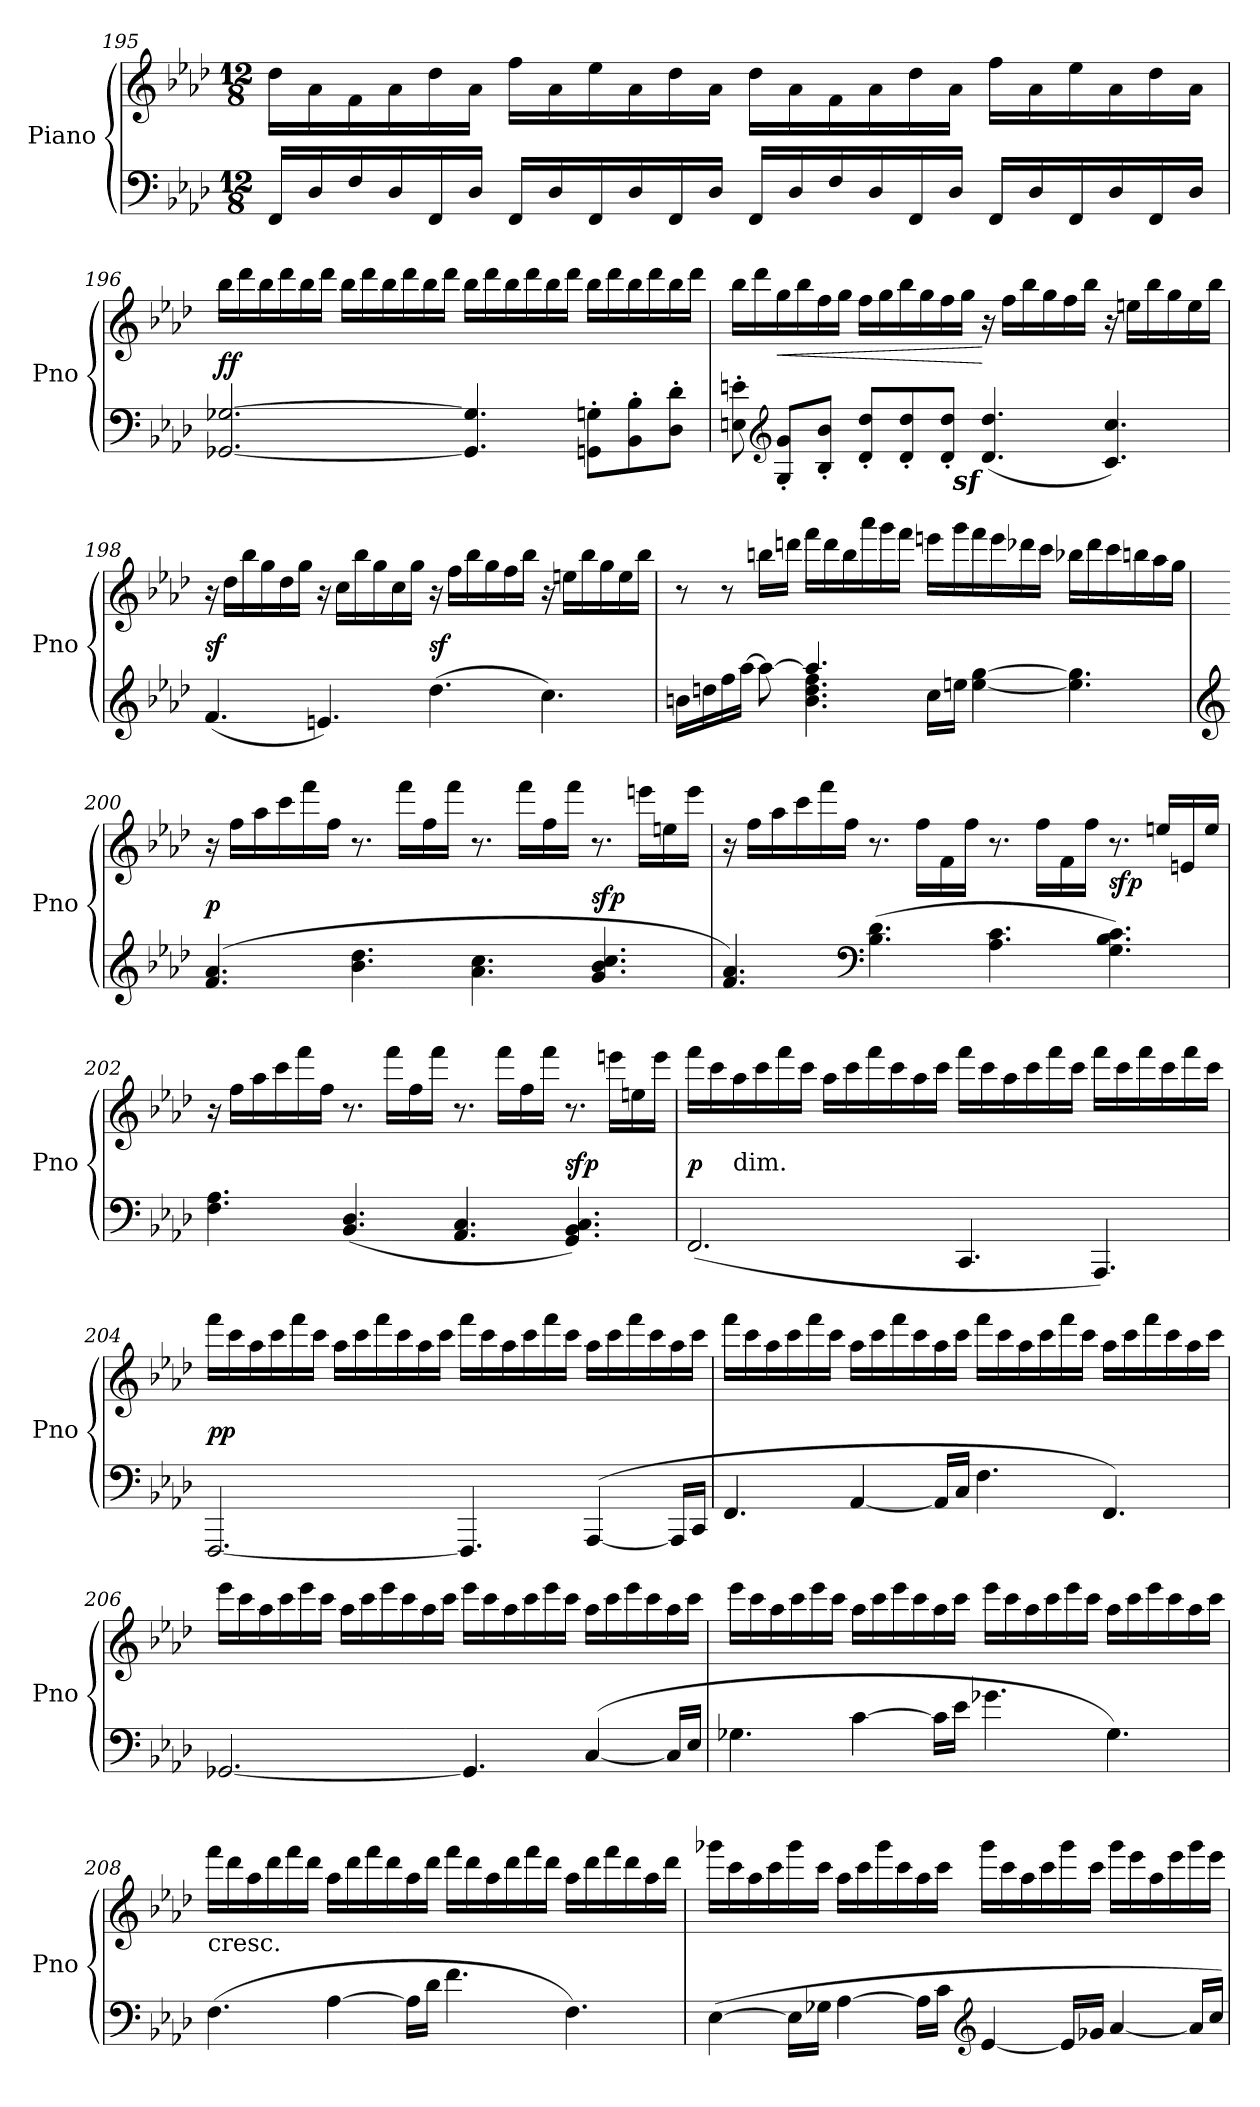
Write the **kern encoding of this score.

**kern	**kern	**dynam
*part1	*part1	*part1
*staff2	*staff1	*staff1/2
*I"Piano	*	*
*I'Pno	*	*
*clefF4	*clefG2	*
*k[b-e-a-d-]	*k[b-e-a-d-]	*
*M12/8	*M12/8	*
=195	=195	=195
16FFLL	16dd-\LL	.
16D-	16a-\	.
16F	16f\	.
16D-	16a-\	.
16FF	16dd-\	.
16D-JJ	16a-\JJ	.
16FFLL	16ffLL	.
16D-	16a-	.
16FF	16ee-	.
16D-	16a-	.
16FF	16dd-	.
16D-JJ	16a-JJ	.
16FFLL	16dd-\LL	.
16D-	16a-\	.
16F	16f\	.
16D-	16a-\	.
16FF	16dd-\	.
16D-JJ	16a-\JJ	.
16FFLL	16ffLL	.
16D-	16a-	.
16FF	16ee-	.
16D-	16a-	.
16FF	16dd-	.
16D-JJ	16a-JJ	.
=196	=196	=196
[2.GG-X [2.G-X	16bb-LL	ff
.	16ddd-	.
.	16bb-	.
.	16ddd-	.
.	16bb-	.
.	16ddd-JJ	.
.	16bb-LL	.
.	16ddd-	.
.	16bb-	.
.	16ddd-	.
.	16bb-	.
.	16ddd-JJ	.
4.GG-] 4.G-]	16bb-LL	.
.	16ddd-	.
.	16bb-	.
.	16ddd-	.
.	16bb-	.
.	16ddd-JJ	.
8GGn' 8Gn'L	16bb-LL	.
.	16ddd-	.
8BB-' 8B-'	16bb-	.
.	16ddd-	.
8D-' 8d-'J	16bb-	.
.	16ddd-JJ	.
=197	=197	=197
8En' 8en'	16bb-LL	.
.	16ddd-	.
*clefG2	*	*
!	!	!LO:HP:b
8G' 8g'L	16gg	<
.	16bb-	.
8B-' 8b-'J	16ff	.
.	16ggJJ	.
8d-' 8dd-'L	16ffLL	.
.	16gg	.
8d-' 8dd-'	16bb-	.
.	16gg	.
8d-' 8dd-'J	16ff	.
.	16ggJJ	.
!LO:DY:rj	!	!
(4.d-z 4.dd-z	16r	[
.	16ffLL	.
.	16bb-	.
.	16gg	.
.	16ff	.
.	16bb-JJ	.
4.c 4.cc)	16r	.
.	16eenLL	.
.	16bb-	.
.	16gg	.
.	16ee	.
.	16bb-JJ	.
=198	=198	=198
(4.f	16r	sf
.	16dd-LL	.
.	16bb-	.
.	16gg	.
.	16dd-	.
.	16ggJJ	.
4.en)	16r	.
.	16ccLL	.
.	16bb-	.
.	16gg	.
.	16cc	.
.	16ggJJ	.
(4.dd-	16r	sf
.	16ffLL	.
.	16bb-	.
.	16gg	.
.	16ff	.
.	16bb-JJ	.
4.cc)	16r	.
.	16eenLL	.
.	16bb-	.
.	16gg	.
.	16ee	.
.	16bb-JJ	.
=199	=199	=199
*^	*	*
16bnLL	4.ryy	8r	.
16ddn	.	.	.
16ff	.	8r	.
[16aa-JJ	.	.	.
8aa-_	.	16bbnLL	.
.	.	16dddnJJ	.
4.aa-]	4.b 4.dd 4.ff	16fffLL	.
.	.	16ddd	.
.	.	16bb	.
.	.	16aaa-	.
.	.	16ggg	.
.	.	16fffJJ	.
16ccLL	2.ryy	16eeenLL	.
16eenJJ	.	16ggg	.
[4ee [4gg	.	16fff	.
.	.	16eee	.
.	.	16ddd-X	.
.	.	16cccJJ	.
4.ee] 4.gg]	.	16bb-XLL	.
.	.	16ddd-	.
.	.	16ccc	.
.	.	16bbn	.
.	.	16aa-	.
.	.	16ggJJ	.
*v	*v	*	*
=200	=200	=200
*clefG2	*	*
(4.f 4.a-	16r	p
.	16ffLL	.
.	16aa-	.
.	16ccc	.
.	16fff	.
.	16ffJJ	.
4.b- 4.dd-	8.r	.
.	16fffLL	.
.	16ff	.
.	16fffJJ	.
4.a- 4.cc	8.r	.
.	16fffLL	.
.	16ff	.
.	16fffJJ	.
4.g 4.b- 4.cc	8.r	sfp
.	16eeenLL	.
.	16een	.
.	16eeeJJ	.
=201	=201	=201
4.f 4.a-)	16r	.
.	16ffLL	.
.	16aa-	.
.	16ccc	.
.	16fff	.
.	16ffJJ	.
*clefF4	*	*
(4.B- 4.d-	8.r	.
.	16ffLL	.
.	16f	.
.	16ffJJ	.
4.A- 4.c	8.r	.
.	16ffLL	.
.	16f	.
.	16ffJJ	.
4.G 4.B- 4.c)	8.r	sfp
.	16eenLL	.
.	16en	.
.	16eeJJ	.
=202	=202	=202
4.F 4.A-	16r	.
.	16ffLL	.
.	16aa-	.
.	16ccc	.
.	16fff	.
.	16ffJJ	.
(4.BB- 4.D-	8.r	.
.	16fffLL	.
.	16ff	.
.	16fffJJ	.
4.AA- 4.C	8.r	.
.	16fffLL	.
.	16ff	.
.	16fffJJ	.
4.GG 4.BB- 4.C)	8.r	sfp
.	16eeenLL	.
.	16een	.
.	16eeeJJ	.
=203	=203	=203
(2.FF	16fffLL	p
.	16ccc	.
!	!LO:TX:c:t=dim.	!
.	16aa-	.
.	16ccc	.
.	16fff	.
.	16cccJJ	.
.	16aa-LL	.
.	16ccc	.
.	16fff	.
.	16ccc	.
.	16aa-	.
.	16cccJJ	.
4.CC	16fffLL	.
.	16ccc	.
.	16aa-	.
.	16ccc	.
.	16fff	.
.	16cccJJ	.
4.AAA-)	16fffLL	.
.	16ccc	.
.	16fff	.
.	16ccc	.
.	16fff	.
.	16cccJJ	.
=204	=204	=204
[2.FFF	16fffLL	pp
.	16ccc	.
.	16aa-	.
.	16ccc	.
.	16fff	.
.	16cccJJ	.
.	16aa-LL	.
.	16ccc	.
.	16fff	.
.	16ccc	.
.	16aa-	.
.	16cccJJ	.
4.FFF]	16fffLL	.
.	16ccc	.
.	16aa-	.
.	16ccc	.
.	16fff	.
.	16cccJJ	.
([4AAA-	16aa-LL	.
.	16ccc	.
.	16fff	.
.	16ccc	.
16AAA-LL]	16aa-	.
16CCJJ	16cccJJ	.
=205	=205	=205
4.FF	16fffLL	.
.	16ccc	.
.	16aa-	.
.	16ccc	.
.	16fff	.
.	16cccJJ	.
[4AA-	16aa-LL	.
.	16ccc	.
.	16fff	.
.	16ccc	.
16AA-LL]	16aa-	.
16CJJ	16cccJJ	.
4.F	16fffLL	.
.	16ccc	.
.	16aa-	.
.	16ccc	.
.	16fff	.
.	16cccJJ	.
4.FF)	16aa-LL	.
.	16ccc	.
.	16fff	.
.	16ccc	.
.	16aa-	.
.	16cccJJ	.
=206	=206	=206
[2.GG-X	16eee-LL	.
.	16ccc	.
.	16aa-	.
.	16ccc	.
.	16eee-	.
.	16cccJJ	.
.	16aa-LL	.
.	16ccc	.
.	16eee-	.
.	16ccc	.
.	16aa-	.
.	16cccJJ	.
4.GG-]	16eee-LL	.
.	16ccc	.
.	16aa-	.
.	16ccc	.
.	16eee-	.
.	16cccJJ	.
(<[4C	16aa-LL	.
.	16ccc	.
.	16eee-	.
.	16ccc	.
16C/LL]	16aa-	.
16E-/JJ	16cccJJ	.
=207	=207	=207
4.G-X	16eee-LL	.
.	16ccc	.
.	16aa-	.
.	16ccc	.
.	16eee-	.
.	16cccJJ	.
[4c	16aa-LL	.
.	16ccc	.
.	16eee-	.
.	16ccc	.
16cLL]	16aa-	.
16e-JJ	16cccJJ	.
4.g-X	16eee-LL	.
.	16ccc	.
.	16aa-	.
.	16ccc	.
.	16eee-	.
.	16cccJJ	.
4.G-)	16aa-LL	.
.	16ccc	.
.	16eee-	.
.	16ccc	.
.	16aa-	.
.	16cccJJ	.
=208	=208	=208
!	!LO:TX:c:t=cresc.	!
(<4.F	16fffLL	.
.	16ddd-	.
.	16aa-	.
.	16ddd-	.
.	16fff	.
.	16ddd-JJ	.
[4A-	16aa-LL	.
.	16ddd-	.
.	16fff	.
.	16ddd-	.
16A-LL]	16aa-	.
16d-JJ	16ddd-JJ	.
4.f	16fffLL	.
.	16ddd-	.
.	16aa-	.
.	16ddd-	.
.	16fff	.
.	16ddd-JJ	.
4.F)	16aa-LL	.
.	16ddd-	.
.	16fff	.
.	16ddd-	.
.	16aa-	.
.	16ddd-JJ	.
=209	=209	=209
(>[4E-	16ggg-XLL	.
.	16ccc	.
.	16aa-	.
.	16ccc	.
16E-LL]	16ggg-	.
16G-XJJ	16cccJJ	.
[4A-	16aa-LL	.
.	16ccc	.
.	16ggg-	.
.	16ccc	.
16A-LL]	16aa-	.
16cJJ	16cccJJ	.
*clefG2	*	*
[4e-	16ggg-LL	.
.	16ccc	.
.	16aa-	.
.	16ccc	.
16e-LL]	16ggg-	.
16g-XJJ	16cccJJ	.
[4a-	16ggg-LL	.
.	16eee-	.
.	16aa-	.
.	16eee-	.
16a-/LL]	16ggg-	.
16cc/JJ)	16eee-JJ	.
=	=	=
*-	*-	*-
